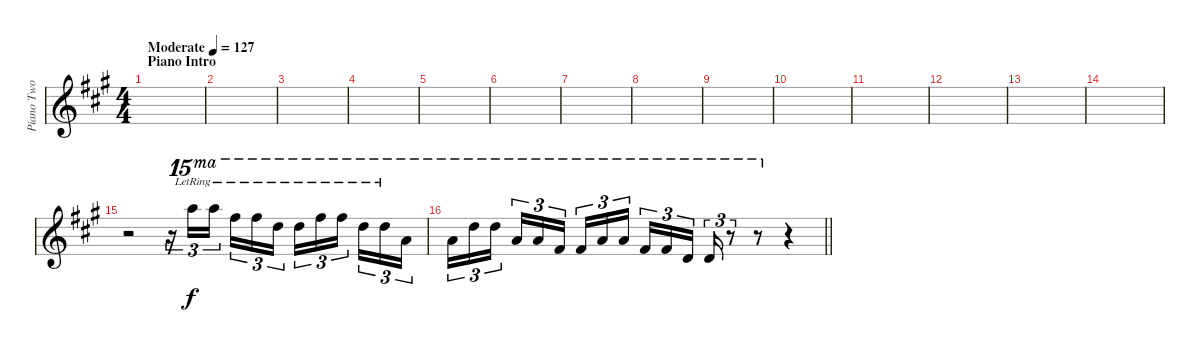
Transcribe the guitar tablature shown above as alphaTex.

\track ("Piano Two - Right Hand Echo" "Piano Two ") {instrument acousticgrandpiano}
\staff {score}
\tuning (E5 B3 G3 D3 A2 E2) {hide}
\ts (4 4)
\section ("" "Piano Intro")
\tempo (127 "Moderate")
\clef g2
\ks a
|
|
|
|
|
|
|
|
|
|
|
|
|
|
r.2 r.16{tu (3 2)} 29.1{lr}.16{tu (3 2) ot 15ma} 29.1{lr}.16{tu (3 2) ot 15ma beam splitsecondary} 26.1{lr}.16{tu (3 2) ot 15ma} 26.1{lr}.16{tu (3 2) ot 15ma} 22.1{lr}.16{tu (3 2) ot 15ma} 22.1{lr}.16{tu (3 2) ot 15ma} 26.1{lr}.16{tu (3 2) ot 15ma} 26.1{lr}.16{tu (3 2) ot 15ma beam splitsecondary} 22.1{lr}.16{tu (3 2) ot 15ma} 22.1{lr}.16{tu (3 2) ot 15ma} 17.1.16{tu (3 2) ot 15ma} |
\barLineRight lightlight
17.1.16{tu (3 2) ot 15ma} 22.1.16{tu (3 2) ot 15ma dy f} 22.1.16{tu (3 2) ot 15ma beam splitsecondary} 17.1.16{tu (3 2) ot 15ma} 17.1.16{tu (3 2) ot 15ma} 14.1.16{tu (3 2) ot 15ma} 14.1.16{tu (3 2) ot 15ma} 17.1.16{tu (3 2) ot 15ma} 17.1.16{tu (3 2) ot 15ma beam splitsecondary} 14.1.16{tu (3 2) ot 15ma} 14.1.16{tu (3 2) ot 15ma} 10.1.16{tu (3 2) ot 15ma} 10.1.16{tu (3 2) ot 15ma} r.8{tu (3 2) ot 15ma} r.8{ot 15ma} r.4
